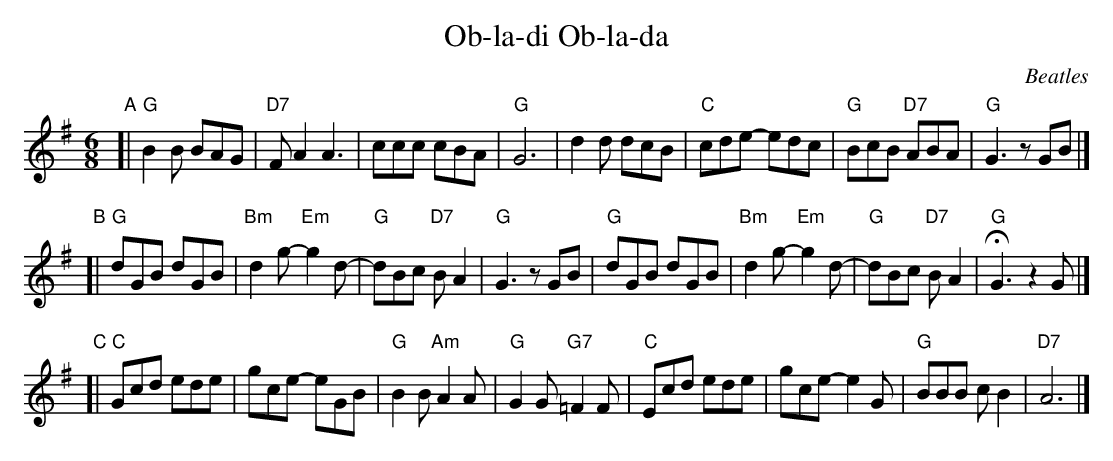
X:1
T: Ob-la-di Ob-la-da
C: Beatles
M: 6/8
L: 1/8
K: G
"A"\
[|"G"B2B BAG | "D7"FA2 A3 | ccc cBA | "G"G6 \
| d2d dcB | "C"cde- edc | "G"BcB "D7"ABA | "G"G3 zGB |]
"B"\
[|"G"dGB dGB | "Bm"d2g- "Em"g2d- | "G"dBc "D7"BA2 | "G"G3 zGB \
| "G"dGB dGB | "Bm"d2g- "Em"g2d- | "G"dBc "D7"BA2 | "G"HG3 z2G |]
"C"\
[|"C"Gcd ede | gce- eGB | "G"B2B "Am"A2A | "G"G2G "G7"=F2F \
| "C"Ecd ede | gce- e2G | "G"BBB cB2 | "D7"A6 |]
